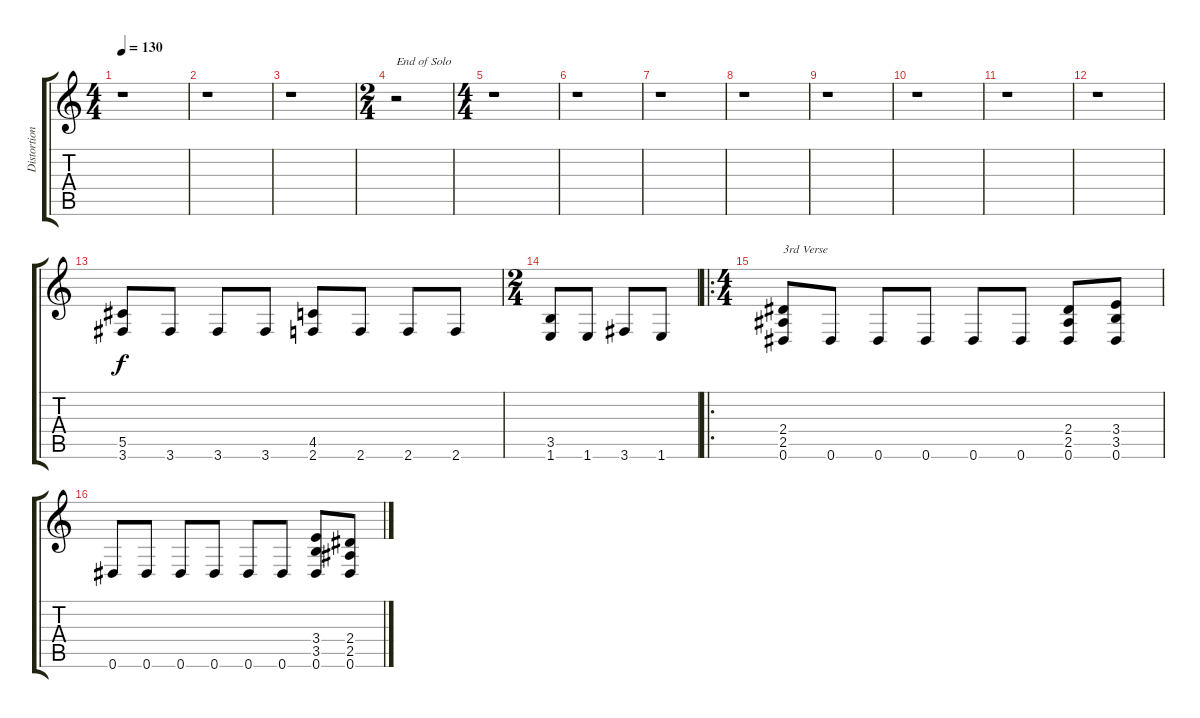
\track ("Distortion Guitar 2" "Distortion") {instrument distortionguitar}
\staff {score tabs}
\tuning (Eb4 Bb3 Gb3 Db3 Ab2 Eb2) {hide}
\ts (4 4)
\tempo 130
\clef g2
\ks c
r.1{dy f} |
r.1 |
r.1 |
\ts (2 4)
r.2{txt "End of Solo"} |
\ts (4 4)
r.1 |
r.1 |
r.1 |
r.1 |
r.1 |
r.1 |
r.1 |
r.1 |
(5.5 3.6).8 3.6.8 3.6.8 3.6.8 (4.5 2.6).8 2.6.8 2.6.8 2.6.8 |
\ts (2 4)
(3.5 1.6).8 1.6.8 3.6.8 1.6.8 |
\ro
\ts (4 4)
(2.4 2.5 0.6).8{txt "3rd Verse"} 0.6.8 0.6.8 0.6.8 0.6.8 0.6.8 (2.4 2.5 0.6).8 (3.4 3.5 0.6).8 |
0.6.8 0.6.8 0.6.8 0.6.8 0.6.8 0.6.8 (3.4 3.5 0.6).8 (2.4 2.5 0.6).8
